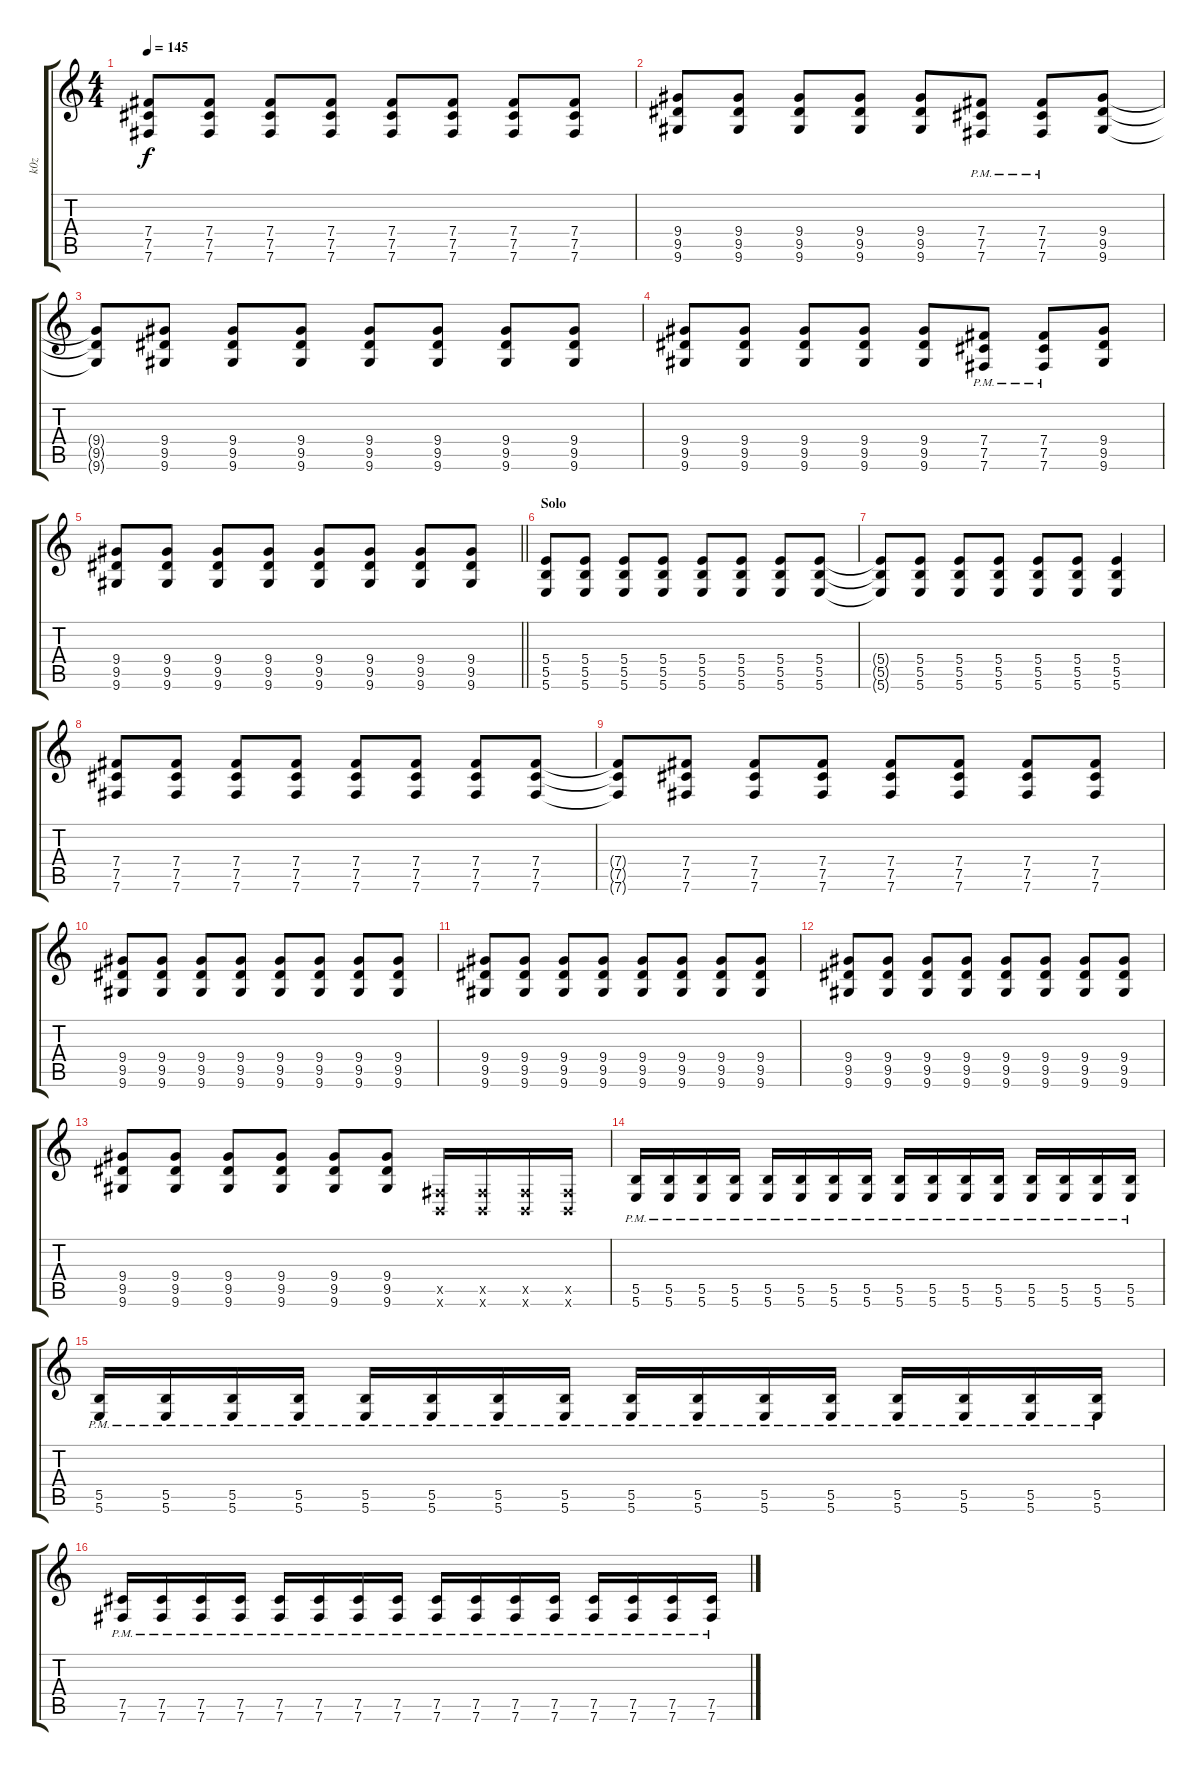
\track ("k0z" "k0z") {instrument distortionguitar}
\staff {score tabs}
\tuning (Db4 Ab3 E3 B2 Gb2 B1) {hide}
\ts (4 4)
\tempo 145
\clef g2
\ks c
(7.4{t} 7.5{t} 7.6{t}).8{dy f} (7.4 7.5 7.6).8 (7.4 7.5 7.6).8 (7.4 7.5 7.6).8 (7.4 7.5 7.6).8 (7.4 7.5 7.6).8 (7.4 7.5 7.6).8 (7.4 7.5 7.6).8 |
(9.4 9.5 9.6).8 (9.4 9.5 9.6).8 (9.4 9.5 9.6).8 (9.4 9.5 9.6).8 (9.4 9.5 9.6).8 (7.4{pm} 7.5{pm} 7.6{pm}).8 (7.4{pm} 7.5{pm} 7.6{pm}).8 (9.4 9.5 9.6).8 |
(9.4{t} 9.5{t} 9.6{t}).8 (9.4 9.5 9.6).8 (9.4 9.5 9.6).8 (9.4 9.5 9.6).8 (9.4 9.5 9.6).8 (9.4 9.5 9.6).8 (9.4 9.5 9.6).8 (9.4 9.5 9.6).8 |
(9.4 9.5 9.6).8 (9.4 9.5 9.6).8 (9.4 9.5 9.6).8 (9.4 9.5 9.6).8 (9.4 9.5 9.6).8 (7.4{pm} 7.5{pm} 7.6{pm}).8 (7.4{pm} 7.5{pm} 7.6{pm}).8 (9.4 9.5 9.6).8 |
\barLineRight lightlight
(9.4 9.5 9.6).8 (9.4 9.5 9.6).8 (9.4 9.5 9.6).8 (9.4 9.5 9.6).8 (9.4 9.5 9.6).8 (9.4 9.5 9.6).8 (9.4 9.5 9.6).8 (9.4 9.5 9.6).8 |
\section ("" "Solo")
(5.4 5.5 5.6).8 (5.4 5.5 5.6).8 (5.4 5.5 5.6).8 (5.4 5.5 5.6).8 (5.4 5.5 5.6).8 (5.4 5.5 5.6).8 (5.4 5.5 5.6).8 (5.4 5.5 5.6).8 |
(5.4{t} 5.5{t} 5.6{t}).8 (5.4 5.5 5.6).8 (5.4 5.5 5.6).8 (5.4 5.5 5.6).8 (5.4 5.5 5.6).8 (5.4 5.5 5.6).8 (5.4 5.5 5.6).4 |
(7.4 7.5 7.6).8 (7.4 7.5 7.6).8 (7.4 7.5 7.6).8 (7.4 7.5 7.6).8 (7.4 7.5 7.6).8 (7.4 7.5 7.6).8 (7.4 7.5 7.6).8 (7.4 7.5 7.6).8 |
(7.4{t} 7.5{t} 7.6{t}).8 (7.4 7.5 7.6).8 (7.4 7.5 7.6).8 (7.4 7.5 7.6).8 (7.4 7.5 7.6).8 (7.4 7.5 7.6).8 (7.4 7.5 7.6).8 (7.4 7.5 7.6).8 |
(9.4 9.5 9.6).8 (9.4 9.5 9.6).8 (9.4 9.5 9.6).8 (9.4 9.5 9.6).8 (9.4 9.5 9.6).8 (9.4 9.5 9.6).8 (9.4 9.5 9.6).8 (9.4 9.5 9.6).8 |
(9.4 9.5 9.6).8 (9.4 9.5 9.6).8 (9.4 9.5 9.6).8 (9.4 9.5 9.6).8 (9.4 9.5 9.6).8 (9.4 9.5 9.6).8 (9.4 9.5 9.6).8 (9.4 9.5 9.6).8 |
(9.4 9.5 9.6).8 (9.4 9.5 9.6).8 (9.4 9.5 9.6).8 (9.4 9.5 9.6).8 (9.4 9.5 9.6).8 (9.4 9.5 9.6).8 (9.4 9.5 9.6).8 (9.4 9.5 9.6).8 |
(9.4 9.5 9.6).8 (9.4 9.5 9.6).8 (9.4 9.5 9.6).8 (9.4 9.5 9.6).8 (9.4 9.5 9.6).8 (9.4 9.5 9.6).8 (0.5{x} 0.6{x}).16 (0.5{x} 0.6{x}).16 (0.5{x} 0.6{x}).16 (0.5{x} 0.6{x}).16 |
(5.5{pm} 5.6{pm}).16 (5.5{pm} 5.6{pm}).16 (5.5{pm} 5.6{pm}).16 (5.5{pm} 5.6{pm}).16 (5.5{pm} 5.6{pm}).16 (5.5{pm} 5.6{pm}).16 (5.5{pm} 5.6{pm}).16 (5.5{pm} 5.6{pm}).16 (5.5{pm} 5.6{pm}).16 (5.5{pm} 5.6{pm}).16 (5.5{pm} 5.6{pm}).16 (5.5{pm} 5.6{pm}).16 (5.5{pm} 5.6{pm}).16 (5.5{pm} 5.6{pm}).16 (5.5{pm} 5.6{pm}).16 (5.5{pm} 5.6{pm}).16 |
(5.5{pm} 5.6{pm}).16 (5.5{pm} 5.6{pm}).16 (5.5{pm} 5.6{pm}).16 (5.5{pm} 5.6{pm}).16 (5.5{pm} 5.6{pm}).16 (5.5{pm} 5.6{pm}).16 (5.5{pm} 5.6{pm}).16 (5.5{pm} 5.6{pm}).16 (5.5{pm} 5.6{pm}).16 (5.5{pm} 5.6{pm}).16 (5.5{pm} 5.6{pm}).16 (5.5{pm} 5.6{pm}).16 (5.5{pm} 5.6{pm}).16 (5.5{pm} 5.6{pm}).16 (5.5{pm} 5.6{pm}).16 (5.5{pm} 5.6{pm}).16 |
(7.5{pm} 7.6{pm}).16 (7.5{pm} 7.6{pm}).16 (7.5{pm} 7.6{pm}).16 (7.5{pm} 7.6{pm}).16 (7.5{pm} 7.6{pm}).16 (7.5{pm} 7.6{pm}).16 (7.5{pm} 7.6{pm}).16 (7.5{pm} 7.6{pm}).16 (7.5{pm} 7.6{pm}).16 (7.5{pm} 7.6{pm}).16 (7.5{pm} 7.6{pm}).16 (7.5{pm} 7.6{pm}).16 (7.5{pm} 7.6{pm}).16 (7.5{pm} 7.6{pm}).16 (7.5{pm} 7.6{pm}).16 (7.5{pm} 7.6{pm}).16
